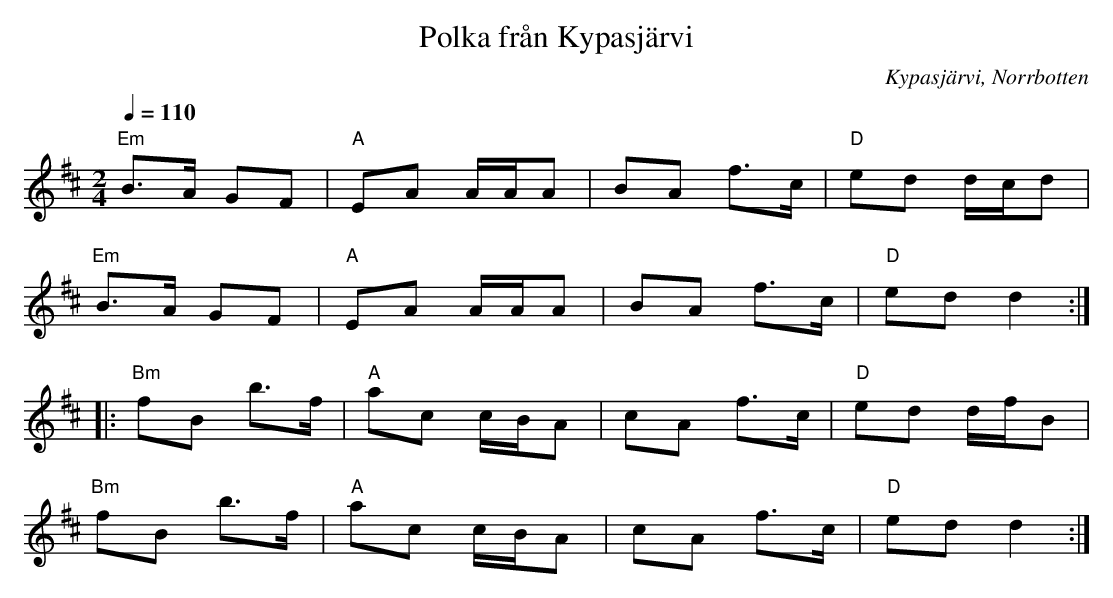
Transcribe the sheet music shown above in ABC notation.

X:1
T:Polka från Kypasjärvi
O:Kypasjärvi, Norrbotten
M:2/4
L:1/16
Q:1/4=110
K:D
"Em"B3A G2F2|"A"E2A2 AAA2|B2A2 f3c|"D"e2d2 dcd2|
"Em"B3A G2F2|"A"E2A2 AAA2|B2A2 f3c|"D"e2d2 d4:|
|:"Bm"f2B2 b3f|"A"a2c2 cBA2|c2A2 f3c|"D"e2d2 dfB2|
"Bm"f2B2 b3f|"A"a2c2 cBA2|c2A2 f3c|"D"e2d2 d4:|
